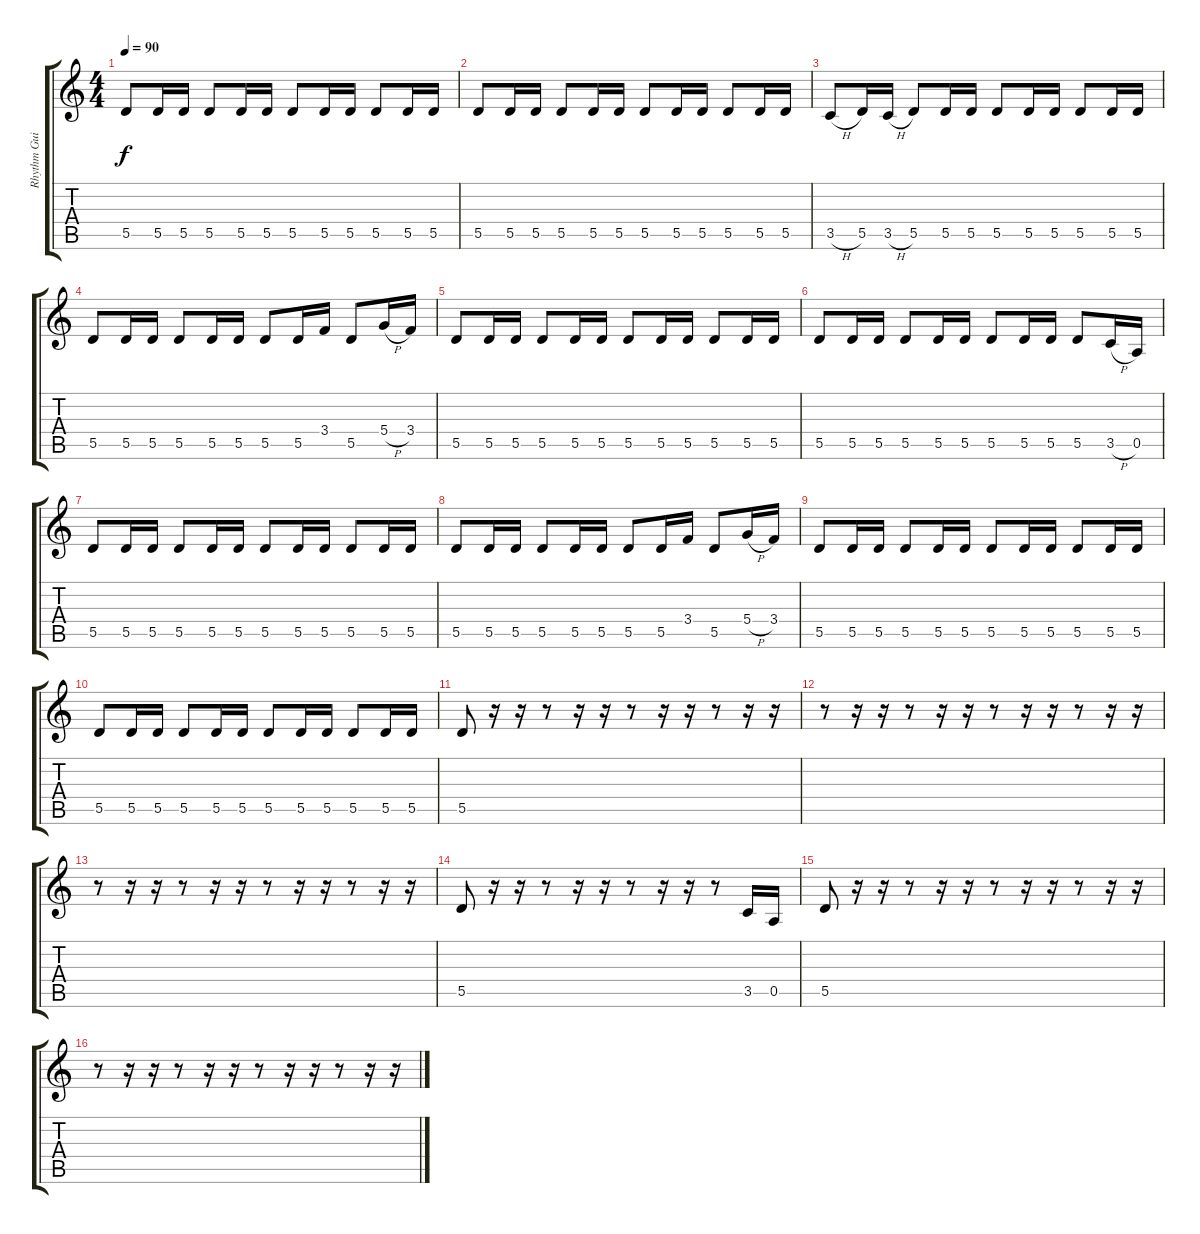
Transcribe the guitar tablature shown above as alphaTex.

\track ("Rhythm Guitar" "Rhythm Gui") {instrument electricguitarmuted}
\staff {score tabs}
\tuning (E4 B3 G3 D3 A2 E2) {hide}
\ts (4 4)
\tempo 90
\clef g2
\ks c
5.5.8{dy f instrument electricguitarmuted} 5.5.16 5.5.16 5.5.8 5.5.16 5.5.16 5.5.8 5.5.16 5.5.16 5.5.8 5.5.16 5.5.16 |
5.5.8 5.5.16 5.5.16 5.5.8 5.5.16 5.5.16 5.5.8 5.5.16 5.5.16 5.5.8 5.5.16 5.5.16 |
3.5{h}.8 5.5.16 3.5{h}.16 5.5.8 5.5.16 5.5.16 5.5.8 5.5.16 5.5.16 5.5.8 5.5.16 5.5.16 |
5.5.8 5.5.16 5.5.16 5.5.8 5.5.16 5.5.16 5.5.8 5.5.16 3.4.16 5.5.8 5.4{h}.16 3.4.16 |
5.5.8 5.5.16 5.5.16 5.5.8 5.5.16 5.5.16 5.5.8 5.5.16 5.5.16 5.5.8 5.5.16 5.5.16 |
5.5.8 5.5.16 5.5.16 5.5.8 5.5.16 5.5.16 5.5.8 5.5.16 5.5.16 5.5.8 3.5{h}.16 0.5.16 |
5.5.8 5.5.16 5.5.16 5.5.8 5.5.16 5.5.16 5.5.8 5.5.16 5.5.16 5.5.8 5.5.16 5.5.16 |
5.5.8 5.5.16 5.5.16 5.5.8 5.5.16 5.5.16 5.5.8 5.5.16 3.4.16 5.5.8 5.4{h}.16 3.4.16 |
5.5.8 5.5.16 5.5.16 5.5.8 5.5.16 5.5.16 5.5.8 5.5.16 5.5.16 5.5.8 5.5.16 5.5.16 |
5.5.8 5.5.16 5.5.16 5.5.8 5.5.16 5.5.16 5.5.8 5.5.16 5.5.16 5.5.8 5.5.16 5.5.16 |
5.5.8 r.16 r.16 r.8 r.16 r.16 r.8 r.16 r.16 r.8 r.16 r.16 |
r.8 r.16 r.16 r.8 r.16 r.16 r.8 r.16 r.16 r.8 r.16 r.16 |
r.8 r.16 r.16 r.8 r.16 r.16 r.8 r.16 r.16 r.8 r.16 r.16 |
5.5.8 r.16 r.16 r.8 r.16 r.16 r.8 r.16 r.16 r.8 3.5.16 0.5.16 |
5.5.8 r.16 r.16 r.8 r.16 r.16 r.8 r.16 r.16 r.8 r.16 r.16 |
r.8 r.16 r.16 r.8 r.16 r.16 r.8 r.16 r.16 r.8 r.16 r.16
